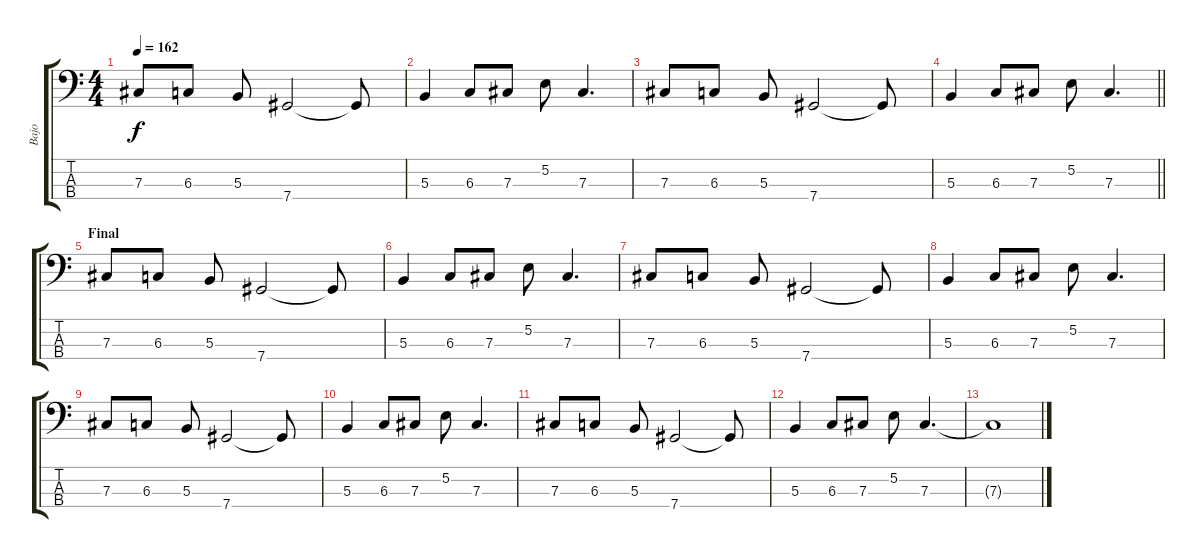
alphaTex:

\track ("Bajo" "Bajo") {instrument electricbasspick}
\staff {score tabs}
\tuning (E2 B1 Gb1 Db1) {hide}
\ts (4 4)
\tempo 162
\clef f4
\ks c
7.3.8{dy f} 6.3.8 5.3.8 7.4.2 7.4{t}.8 |
5.3.4 6.3.8 7.3.8 5.2.8 7.3.4{d} |
7.3.8 6.3.8 5.3.8 7.4.2 7.4{t}.8 |
\barLineRight lightlight
5.3.4 6.3.8 7.3.8 5.2.8 7.3.4{d} |
\section ("" "Final")
7.3.8 6.3.8 5.3.8 7.4.2 7.4{t}.8 |
5.3.4 6.3.8 7.3.8 5.2.8 7.3.4{d} |
7.3.8 6.3.8 5.3.8 7.4.2 7.4{t}.8 |
5.3.4 6.3.8 7.3.8 5.2.8 7.3.4{d} |
7.3.8 6.3.8 5.3.8 7.4.2 7.4{t}.8 |
5.3.4 6.3.8 7.3.8 5.2.8 7.3.4{d} |
7.3.8 6.3.8 5.3.8 7.4.2 7.4{t}.8 |
5.3.4 6.3.8 7.3.8 5.2.8 7.3.4{d} |
7.3{t}.1
